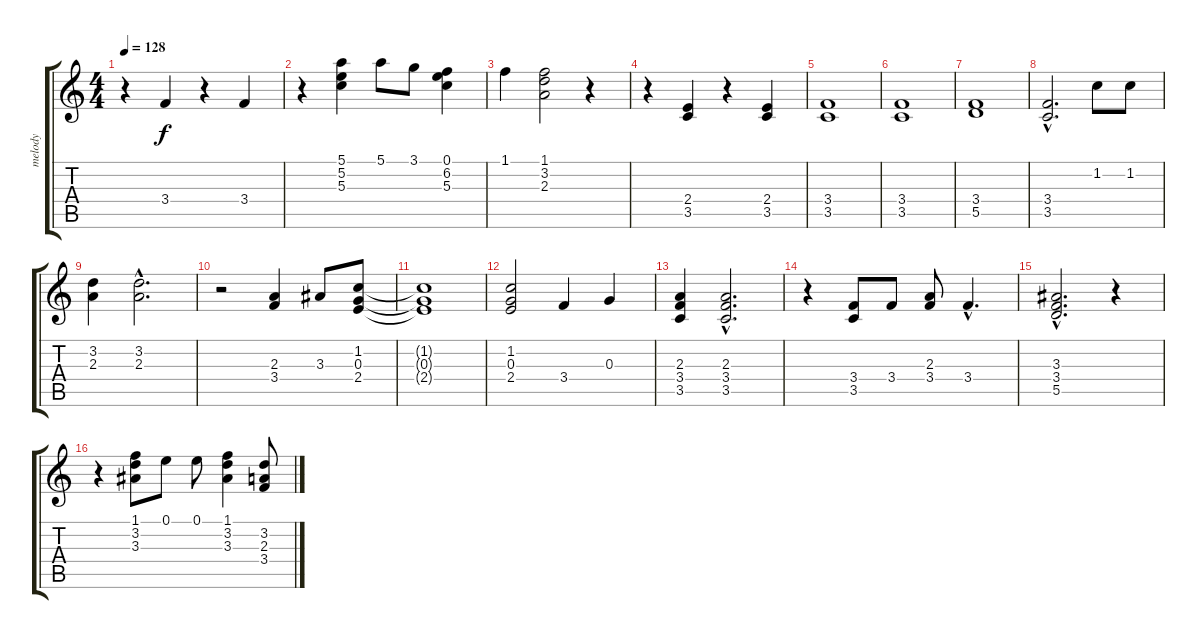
\track ("melody" "melody") {instrument acousticguitarsteel}
\staff {score tabs}
\tuning (E4 B3 G3 D3 A2 E2) {hide}
\ts (4 4)
\tempo 128
\clef g2
\ks c
r.4{dy f} 3.4.4 r.4 3.4.4 |
r.4 (5.1 5.2 5.3).4 5.1.8 3.1.8 (0.1 6.2 5.3).4 |
1.1.4 (1.1 3.2 2.3).2 r.4 |
r.4 (2.4 3.5).4 r.4 (2.4 3.5).4 |
(3.4 3.5).1 |
(3.4 3.5).1 |
(3.4 5.5).1 |
(3.4{hac} 3.5{hac}).2{d} 1.2.8 1.2.8 |
(3.2 2.3).4 (3.2{hac} 2.3{hac}).2{d} |
r.2 (2.3 3.4).4 3.3.8 (1.2 0.3 2.4).8 |
(1.2{t} 0.3{t} 2.4{t}).1 |
(1.2 0.3 2.4).2 3.4.4 0.3.4 |
(2.3 3.4 3.5).4 (2.3{hac} 3.4{hac} 3.5{hac}).2{d} |
r.4 (3.4 3.5).8 3.4.8 (2.3 3.4).8 3.4{hac}.4{d} |
(3.3{hac} 3.4{hac} 5.5{hac}).2{d} r.4 |
r.4 (1.1 3.2 3.3).8 0.1.8 0.1.8 (1.1 3.2 3.3).4 (3.2 2.3 3.4).8
